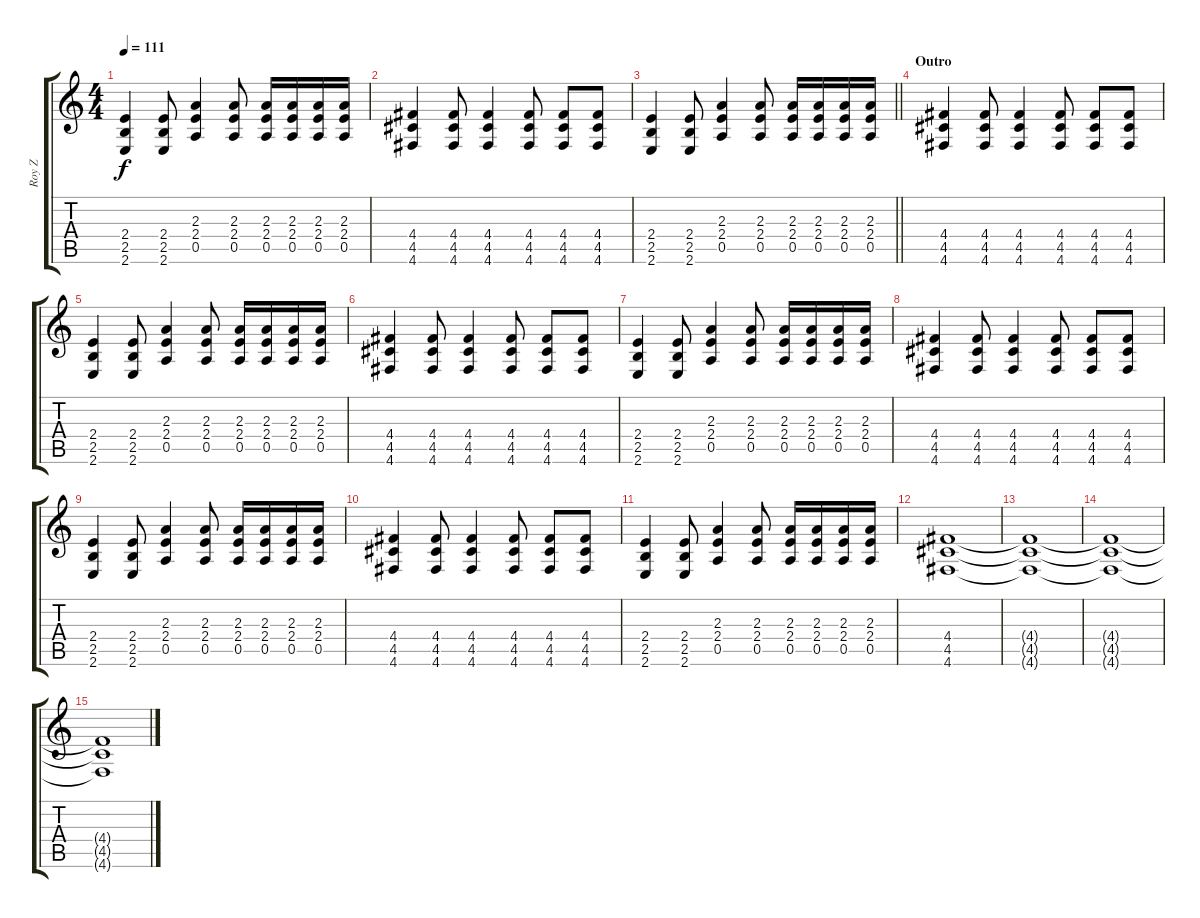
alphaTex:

\track ("Roy Z" "Roy Z") {instrument overdrivenguitar}
\staff {score tabs}
\tuning (E4 B3 G3 D3 A2 D2) {hide}
\ts (4 4)
\tempo 111
\clef g2
\ks c
(2.4 2.5 2.6).4{dy f} (2.4 2.5 2.6).8 (2.3 2.4 0.5).4 (2.3 2.4 0.5).8 (2.3 2.4 0.5).16 (2.3 2.4 0.5).16 (2.3 2.4 0.5).16 (2.3 2.4 0.5).16 |
(4.4 4.5 4.6).4 (4.4 4.5 4.6).8 (4.4 4.5 4.6).4 (4.4 4.5 4.6).8 (4.4 4.5 4.6).8 (4.4 4.5 4.6).8 |
\barLineRight lightlight
(2.4 2.5 2.6).4 (2.4 2.5 2.6).8 (2.3 2.4 0.5).4 (2.3 2.4 0.5).8 (2.3 2.4 0.5).16 (2.3 2.4 0.5).16 (2.3 2.4 0.5).16 (2.3 2.4 0.5).16 |
\section ("" "Outro")
(4.4 4.5 4.6).4 (4.4 4.5 4.6).8 (4.4 4.5 4.6).4 (4.4 4.5 4.6).8 (4.4 4.5 4.6).8 (4.4 4.5 4.6).8 |
(2.4 2.5 2.6).4 (2.4 2.5 2.6).8 (2.3 2.4 0.5).4 (2.3 2.4 0.5).8 (2.3 2.4 0.5).16 (2.3 2.4 0.5).16 (2.3 2.4 0.5).16 (2.3 2.4 0.5).16 |
(4.4 4.5 4.6).4 (4.4 4.5 4.6).8 (4.4 4.5 4.6).4 (4.4 4.5 4.6).8 (4.4 4.5 4.6).8 (4.4 4.5 4.6).8 |
(2.4 2.5 2.6).4 (2.4 2.5 2.6).8 (2.3 2.4 0.5).4 (2.3 2.4 0.5).8 (2.3 2.4 0.5).16 (2.3 2.4 0.5).16 (2.3 2.4 0.5).16 (2.3 2.4 0.5).16 |
(4.4 4.5 4.6).4 (4.4 4.5 4.6).8 (4.4 4.5 4.6).4 (4.4 4.5 4.6).8 (4.4 4.5 4.6).8 (4.4 4.5 4.6).8 |
(2.4 2.5 2.6).4 (2.4 2.5 2.6).8 (2.3 2.4 0.5).4 (2.3 2.4 0.5).8 (2.3 2.4 0.5).16 (2.3 2.4 0.5).16 (2.3 2.4 0.5).16 (2.3 2.4 0.5).16 |
(4.4 4.5 4.6).4 (4.4 4.5 4.6).8 (4.4 4.5 4.6).4 (4.4 4.5 4.6).8 (4.4 4.5 4.6).8 (4.4 4.5 4.6).8 |
(2.4 2.5 2.6).4 (2.4 2.5 2.6).8 (2.3 2.4 0.5).4 (2.3 2.4 0.5).8 (2.3 2.4 0.5).16 (2.3 2.4 0.5).16 (2.3 2.4 0.5).16 (2.3 2.4 0.5).16 |
(4.4 4.5 4.6).1 |
(4.4{t} 4.5{t} 4.6{t}).1 |
(4.4{t} 4.5{t} 4.6{t}).1 |
(4.4{t} 4.5{t} 4.6{t}).1
